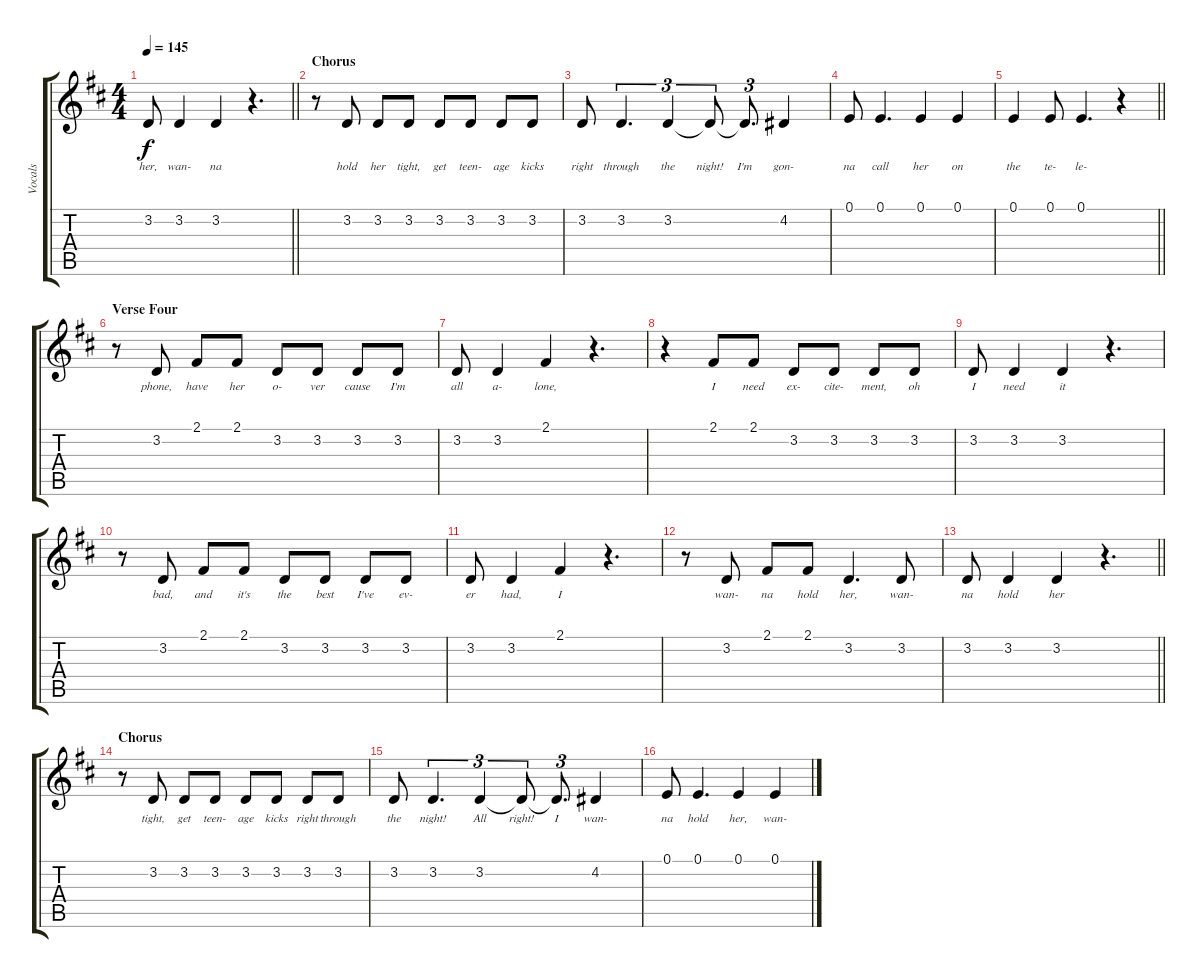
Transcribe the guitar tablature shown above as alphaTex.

\track ("Vocals" "Vocals") {instrument lead6voice}
\staff {score tabs}
\tuning (E4 B3 G3 D3 A2 E2) {hide}
\ts (4 4)
\tempo 145
\clef g2
\barLineRight lightlight
\ks d
3.2.8{lyrics (0 "her,") lyrics (1 "") lyrics (2 "") lyrics (3 "") lyrics (4 "") dy f} 3.2.4{lyrics (0 "wan-") lyrics (1 "") lyrics (2 "") lyrics (3 "") lyrics (4 "")} 3.2.4{lyrics (0 "na") lyrics (1 "") lyrics (2 "") lyrics (3 "") lyrics (4 "")} r.4{d} |
\section ("" "Chorus")
r.8 3.2.8{lyrics (0 "hold") lyrics (1 "") lyrics (2 "") lyrics (3 "") lyrics (4 "")} 3.2.8{lyrics (0 "her") lyrics (1 "") lyrics (2 "") lyrics (3 "") lyrics (4 "")} 3.2.8{lyrics (0 "tight,") lyrics (1 "") lyrics (2 "") lyrics (3 "") lyrics (4 "")} 3.2.8{lyrics (0 "get") lyrics (1 "") lyrics (2 "") lyrics (3 "") lyrics (4 "")} 3.2.8{lyrics (0 "teen-") lyrics (1 "") lyrics (2 "") lyrics (3 "") lyrics (4 "")} 3.2.8{lyrics (0 "age") lyrics (1 "") lyrics (2 "") lyrics (3 "") lyrics (4 "")} 3.2.8{lyrics (0 "kicks") lyrics (1 "") lyrics (2 "") lyrics (3 "") lyrics (4 "")} |
3.2.8{lyrics (0 "right") lyrics (1 "") lyrics (2 "") lyrics (3 "") lyrics (4 "")} 3.2.4{d tu (3 2) lyrics (0 "through") lyrics (1 "") lyrics (2 "") lyrics (3 "") lyrics (4 "")} 3.2.4{tu (3 2) lyrics (0 "the") lyrics (1 "") lyrics (2 "") lyrics (3 "") lyrics (4 "")} 3.2{t}.8{tu (3 2) lyrics (0 "night!") lyrics (1 "") lyrics (2 "") lyrics (3 "") lyrics (4 "")} 3.2{t}.8{d tu (3 2) lyrics (0 "I'm") lyrics (1 "") lyrics (2 "") lyrics (3 "") lyrics (4 "")} 4.2.4{lyrics (0 "gon-") lyrics (1 "") lyrics (2 "") lyrics (3 "") lyrics (4 "")} |
0.1.8{lyrics (0 "na") lyrics (1 "") lyrics (2 "") lyrics (3 "") lyrics (4 "")} 0.1.4{d lyrics (0 "call") lyrics (1 "") lyrics (2 "") lyrics (3 "") lyrics (4 "")} 0.1.4{lyrics (0 "her") lyrics (1 "") lyrics (2 "") lyrics (3 "") lyrics (4 "")} 0.1.4{lyrics (0 "on") lyrics (1 "") lyrics (2 "") lyrics (3 "") lyrics (4 "")} |
\barLineRight lightlight
0.1.4{lyrics (0 "the") lyrics (1 "") lyrics (2 "") lyrics (3 "") lyrics (4 "")} 0.1.8{lyrics (0 "te-") lyrics (1 "") lyrics (2 "") lyrics (3 "") lyrics (4 "")} 0.1.4{d lyrics (0 "le-") lyrics (1 "") lyrics (2 "") lyrics (3 "") lyrics (4 "")} r.4 |
\section ("" "Verse Four")
r.8 3.2.8{lyrics (0 "phone,") lyrics (1 "") lyrics (2 "") lyrics (3 "") lyrics (4 "")} 2.1.8{lyrics (0 "have") lyrics (1 "") lyrics (2 "") lyrics (3 "") lyrics (4 "")} 2.1.8{lyrics (0 "her") lyrics (1 "") lyrics (2 "") lyrics (3 "") lyrics (4 "")} 3.2.8{lyrics (0 "o-") lyrics (1 "") lyrics (2 "") lyrics (3 "") lyrics (4 "")} 3.2.8{lyrics (0 "ver") lyrics (1 "") lyrics (2 "") lyrics (3 "") lyrics (4 "")} 3.2.8{lyrics (0 "cause") lyrics (1 "") lyrics (2 "") lyrics (3 "") lyrics (4 "")} 3.2.8{lyrics (0 "I'm") lyrics (1 "") lyrics (2 "") lyrics (3 "") lyrics (4 "")} |
3.2.8{lyrics (0 "all") lyrics (1 "") lyrics (2 "") lyrics (3 "") lyrics (4 "")} 3.2.4{lyrics (0 "a-") lyrics (1 "") lyrics (2 "") lyrics (3 "") lyrics (4 "")} 2.1.4{lyrics (0 "lone,") lyrics (1 "") lyrics (2 "") lyrics (3 "") lyrics (4 "")} r.4{d} |
r.4 2.1.8{lyrics (0 "I") lyrics (1 "") lyrics (2 "") lyrics (3 "") lyrics (4 "")} 2.1.8{lyrics (0 "need") lyrics (1 "") lyrics (2 "") lyrics (3 "") lyrics (4 "")} 3.2.8{lyrics (0 "ex-") lyrics (1 "") lyrics (2 "") lyrics (3 "") lyrics (4 "")} 3.2.8{lyrics (0 "cite-") lyrics (1 "") lyrics (2 "") lyrics (3 "") lyrics (4 "")} 3.2.8{lyrics (0 "ment,") lyrics (1 "") lyrics (2 "") lyrics (3 "") lyrics (4 "")} 3.2.8{lyrics (0 "oh") lyrics (1 "") lyrics (2 "") lyrics (3 "") lyrics (4 "")} |
3.2.8{lyrics (0 "I") lyrics (1 "") lyrics (2 "") lyrics (3 "") lyrics (4 "")} 3.2.4{lyrics (0 "need") lyrics (1 "") lyrics (2 "") lyrics (3 "") lyrics (4 "")} 3.2.4{lyrics (0 "it") lyrics (1 "") lyrics (2 "") lyrics (3 "") lyrics (4 "")} r.4{d} |
r.8 3.2.8{lyrics (0 "bad,") lyrics (1 "") lyrics (2 "") lyrics (3 "") lyrics (4 "")} 2.1.8{lyrics (0 "and") lyrics (1 "") lyrics (2 "") lyrics (3 "") lyrics (4 "")} 2.1.8{lyrics (0 "it's") lyrics (1 "") lyrics (2 "") lyrics (3 "") lyrics (4 "")} 3.2.8{lyrics (0 "the") lyrics (1 "") lyrics (2 "") lyrics (3 "") lyrics (4 "")} 3.2.8{lyrics (0 "best") lyrics (1 "") lyrics (2 "") lyrics (3 "") lyrics (4 "")} 3.2.8{lyrics (0 "I've") lyrics (1 "") lyrics (2 "") lyrics (3 "") lyrics (4 "")} 3.2.8{lyrics (0 "ev-") lyrics (1 "") lyrics (2 "") lyrics (3 "") lyrics (4 "")} |
3.2.8{lyrics (0 "er") lyrics (1 "") lyrics (2 "") lyrics (3 "") lyrics (4 "")} 3.2.4{lyrics (0 "had,") lyrics (1 "") lyrics (2 "") lyrics (3 "") lyrics (4 "")} 2.1.4{lyrics (0 "I") lyrics (1 "") lyrics (2 "") lyrics (3 "") lyrics (4 "")} r.4{d} |
r.8 3.2.8{lyrics (0 "wan-") lyrics (1 "") lyrics (2 "") lyrics (3 "") lyrics (4 "")} 2.1.8{lyrics (0 "na") lyrics (1 "") lyrics (2 "") lyrics (3 "") lyrics (4 "")} 2.1.8{lyrics (0 "hold") lyrics (1 "") lyrics (2 "") lyrics (3 "") lyrics (4 "")} 3.2.4{d lyrics (0 "her,") lyrics (1 "") lyrics (2 "") lyrics (3 "") lyrics (4 "")} 3.2.8{lyrics (0 "wan-") lyrics (1 "") lyrics (2 "") lyrics (3 "") lyrics (4 "")} |
\barLineRight lightlight
3.2.8{lyrics (0 "na") lyrics (1 "") lyrics (2 "") lyrics (3 "") lyrics (4 "")} 3.2.4{lyrics (0 "hold") lyrics (1 "") lyrics (2 "") lyrics (3 "") lyrics (4 "")} 3.2.4{lyrics (0 "her") lyrics (1 "") lyrics (2 "") lyrics (3 "") lyrics (4 "")} r.4{d} |
\section ("" "Chorus")
r.8 3.2.8{lyrics (0 "tight,") lyrics (1 "") lyrics (2 "") lyrics (3 "") lyrics (4 "")} 3.2.8{lyrics (0 "get") lyrics (1 "") lyrics (2 "") lyrics (3 "") lyrics (4 "")} 3.2.8{lyrics (0 "teen-") lyrics (1 "") lyrics (2 "") lyrics (3 "") lyrics (4 "")} 3.2.8{lyrics (0 "age") lyrics (1 "") lyrics (2 "") lyrics (3 "") lyrics (4 "")} 3.2.8{lyrics (0 "kicks") lyrics (1 "") lyrics (2 "") lyrics (3 "") lyrics (4 "")} 3.2.8{lyrics (0 "right") lyrics (1 "") lyrics (2 "") lyrics (3 "") lyrics (4 "")} 3.2.8{lyrics (0 "through") lyrics (1 "") lyrics (2 "") lyrics (3 "") lyrics (4 "")} |
3.2.8{lyrics (0 "the") lyrics (1 "") lyrics (2 "") lyrics (3 "") lyrics (4 "")} 3.2.4{d tu (3 2) lyrics (0 "night!") lyrics (1 "") lyrics (2 "") lyrics (3 "") lyrics (4 "")} 3.2.4{tu (3 2) lyrics (0 "All") lyrics (1 "") lyrics (2 "") lyrics (3 "") lyrics (4 "")} 3.2{t}.8{tu (3 2) lyrics (0 "right!") lyrics (1 "") lyrics (2 "") lyrics (3 "") lyrics (4 "")} 3.2{t}.8{d tu (3 2) lyrics (0 "I") lyrics (1 "") lyrics (2 "") lyrics (3 "") lyrics (4 "")} 4.2.4{lyrics (0 "wan-") lyrics (1 "") lyrics (2 "") lyrics (3 "") lyrics (4 "")} |
0.1.8{lyrics (0 "na") lyrics (1 "") lyrics (2 "") lyrics (3 "") lyrics (4 "")} 0.1.4{d lyrics (0 "hold") lyrics (1 "") lyrics (2 "") lyrics (3 "") lyrics (4 "")} 0.1.4{lyrics (0 "her,") lyrics (1 "") lyrics (2 "") lyrics (3 "") lyrics (4 "")} 0.1.4{lyrics (0 "wan-") lyrics (1 "") lyrics (2 "") lyrics (3 "") lyrics (4 "")}
